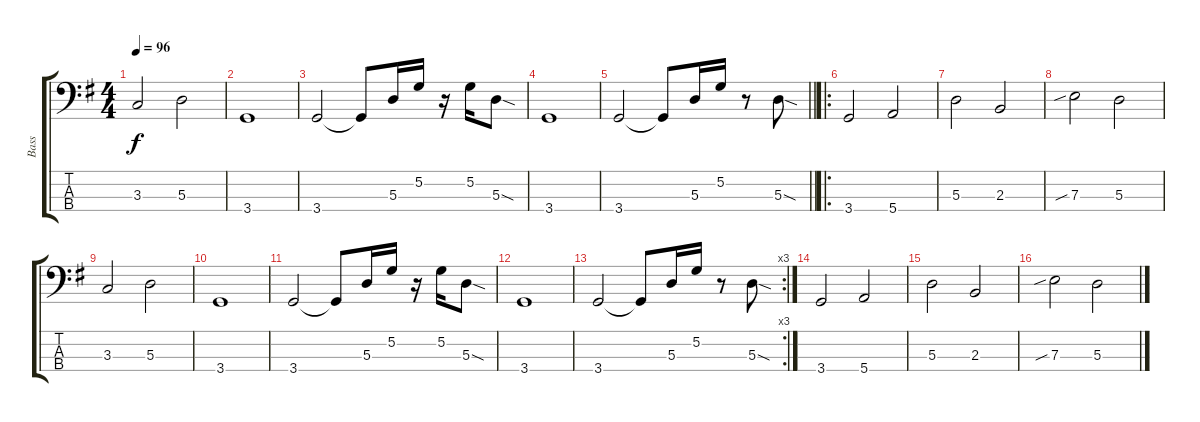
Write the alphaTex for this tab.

\track ("Bass" "Bass") {instrument fretlessbass}
\staff {score tabs}
\tuning (G2 D2 A1 E1) {hide}
\ts (4 4)
\tempo 96
\clef f4
\ks g
3.3.2{dy f} 5.3.2 |
3.4.1 |
3.4.2 3.4{t}.8 5.3.16 5.2.16 r.16 5.2.16 5.3{sod}.8 |
3.4.1 |
\barLineRight lightlight
3.4.2 3.4{t}.8 5.3.16 5.2.16 r.8 5.3{sod}.8 |
\ro
3.4.2 5.4.2 |
5.3.2 2.3.2 |
7.3{sib}.2 5.3.2 |
3.3.2 5.3.2 |
3.4.1 |
3.4.2 3.4{t}.8 5.3.16 5.2.16 r.16 5.2.16 5.3{sod}.8 |
3.4.1 |
\rc 3
3.4.2 3.4{t}.8 5.3.16 5.2.16 r.8 5.3{sod}.8 |
3.4.2 5.4.2 |
5.3.2 2.3.2 |
7.3{sib}.2 5.3.2
